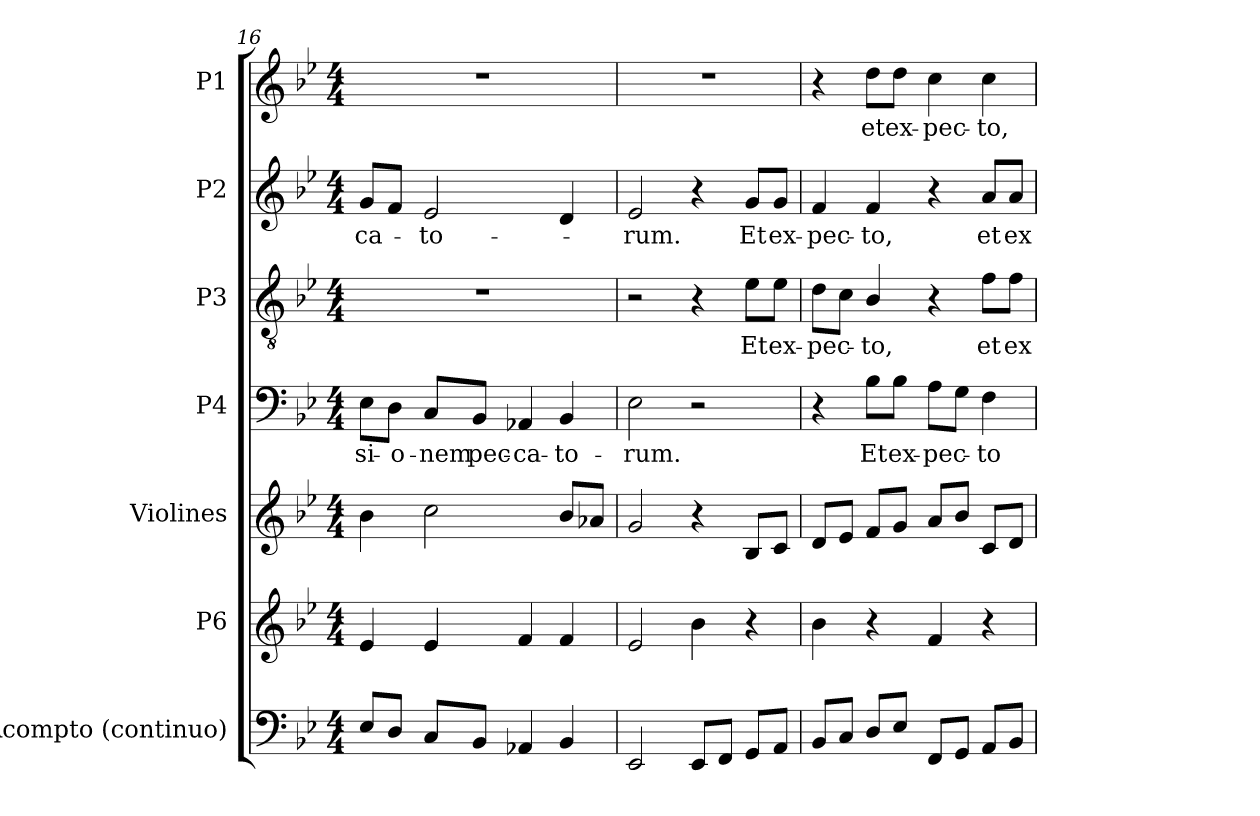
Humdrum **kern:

**kern	**kern	**kern	**kern	**text	**kern	**text	**kern	**text	**kern	**text
*part7	*part6	*part5	*part4	*part4	*part3	*part3	*part2	*part2	*part1	*part1
*staff7	*staff6	*staff5	*staff4	*staff4	*staff3	*staff3	*staff2	*staff2	*staff1	*staff1
*I"Acompto (continuo)	*I"P6	*I"Violines	*I"P4	*	*I"P3	*	*I"P2	*	*I"P1	*
*	*	*I'Vln. 1	*	*	*	*	*	*	*	*
*clefF4	*clefG2	*clefG2	*clefF4	*	*clefGv2	*	*clefG2	*	*clefG2	*
*	*	*	*	*	*ITrd7c12	*	*	*	*	*
*k[b-e-]	*k[b-e-]	*k[b-e-]	*k[b-e-]	*	*k[b-e-]	*	*k[b-e-]	*	*k[b-e-]	*
*B-:	*B-:	*B-:	*B-:	*	*B-:	*	*B-:	*	*B-:	*
*M4/4	*M4/4	*M4/4	*M4/4	*	*M4/4	*	*M4/4	*	*M4/4	*
=16	=16	=16	=16	=16	=16	=16	=16	=16	=16	=16
!	!	!	!	!LO:LY:b:color=#000000	!	!	!	!	!	!
!	!	!	!	!	!	!	!	!LO:LY:b:color=#000000	!	!
8E-i/L	4e-i/	4b-i\	8E-i\L	-si-	1r	.	8gi/L	-ca-	1r	.
!	!	!	!	!LO:LY:b:color=#000000	!	!	!	!	!	!
8Di/J	.	.	8Di\J	-o-	.	.	8fi/J	.	.	.
!	!	!	!	!LO:LY:b:color=#000000	!	!	!	!	!	!
!	!	!	!	!	!	!	!	!LO:LY:b:color=#000000	!	!
8Ci/L	4e-i/	2cci\	8Ci/L	-nem	.	.	2e-i/	-to-	.	.
!	!	!	!	!LO:LY:b:color=#000000	!	!	!	!	!	!
8BB-i/J	.	.	8BB-i/J	pec-	.	.	.	.	.	.
!	!	!	!	!LO:LY:b:color=#000000	!	!	!	!	!	!
4AA-Xi/	4fi/	.	4AA-Xi/	-ca-	.	.	.	.	.	.
!	!	!	!	!LO:LY:b:color=#000000	!	!	!	!	!	!
4BB-i/	4fi/	8b-i/L	4BB-i/	-to-	.	.	4di/	.	.	.
.	.	8a-Xi/J	.	.	.	.	.	.	.	.
!!LO:PB:g=z
=17	=17	=17	=17	=17	=17	=17	=17	=17	=17	=17
!	!	!	!	!LO:LY:b:color=#000000	!	!	!	!	!	!
!	!	!	!	!	!	!	!	!LO:LY:b:color=#000000	!	!
2EE-i/	2e-i/	2gi/	2E-i\	-rum.	2r	.	2e-i/	-rum.	1r	.
8EE-i/L	4b-i\	4r	2r	.	4r	.	4r	.	.	.
8FFi/J	.	.	.	.	.	.	.	.	.	.
!	!	!	!	!	!	!LO:LY:b:color=#000000	!	!	!	!
!	!	!	!	!	!	!	!	!LO:LY:b:color=#000000	!	!
8GGi/L	4r	8B-i/L	.	.	8E-i\L	Et	8gi/L	Et	.	.
!	!	!	!	!	!	!LO:LY:b:color=#000000	!	!	!	!
!	!	!	!	!	!	!	!	!LO:LY:b:color=#000000	!	!
8AAi/J	.	8ci/J	.	.	8E-i\J	ex-	8gi/J	ex-	.	.
=18	=18	=18	=18	=18	=18	=18	=18	=18	=18	=18
!	!	!	!	!	!	!LO:LY:b:color=#000000	!	!	!	!
!	!	!	!	!	!	!	!	!LO:LY:b:color=#000000	!	!
8BB-i/L	4b-i\	8di/L	4r	.	8Di\L	-pec-	4fi/	-pec-	4r	.
8Ci/J	.	8e-i/J	.	.	8Ci\J	.	.	.	.	.
!	!	!	!	!LO:LY:b:color=#000000	!	!	!	!	!	!
!	!	!	!	!	!	!LO:LY:b:color=#000000	!	!	!	!
!	!	!	!	!	!	!	!	!LO:LY:b:color=#000000	!	!
!	!	!	!	!	!	!	!	!	!	!LO:LY:b:color=#000000
8Di/L	4r	8fi/L	8B-i\L	Et	4BB-i/	-to,	4fi/	-to,	8ddi\L	et
!	!	!	!	!LO:LY:b:color=#000000	!	!	!	!	!	!
!	!	!	!	!	!	!	!	!	!	!LO:LY:b:color=#000000
8E-i/J	.	8gi/J	8B-i\J	ex-	.	.	.	.	8ddi\J	ex-
!	!	!	!	!LO:LY:b:color=#000000	!	!	!	!	!	!
!	!	!	!	!	!	!	!	!	!	!LO:LY:b:color=#000000
8FFi/L	4fi/	8ai/L	8Ai\L	-pec-	4r	.	4r	.	4cci\	-pec-
8GGi/J	.	8b-i/J	8Gi\J	.	.	.	.	.	.	.
!	!	!	!	!LO:LY:b:color=#000000	!	!	!	!	!	!
!	!	!	!	!	!	!LO:LY:b:color=#000000	!	!	!	!
!	!	!	!	!	!	!	!	!LO:LY:b:color=#000000	!	!
!	!	!	!	!	!	!	!	!	!	!LO:LY:b:color=#000000
8AAi/L	4r	8ci/L	4Fi\	-to	8Fi\L	et	8ai/L	et	4cci\	-to,
!	!	!	!	!	!	!LO:LY:b:color=#000000	!	!	!	!
!	!	!	!	!	!	!	!	!LO:LY:b:color=#000000	!	!
8BB-i/J	.	8di/J	.	.	8Fi\J	ex-	8ai/J	ex-	.	.
=	=	=	=	=	=	=	=	=	=	=
*-	*-	*-	*-	*-	*-	*-	*-	*-	*-	*-
